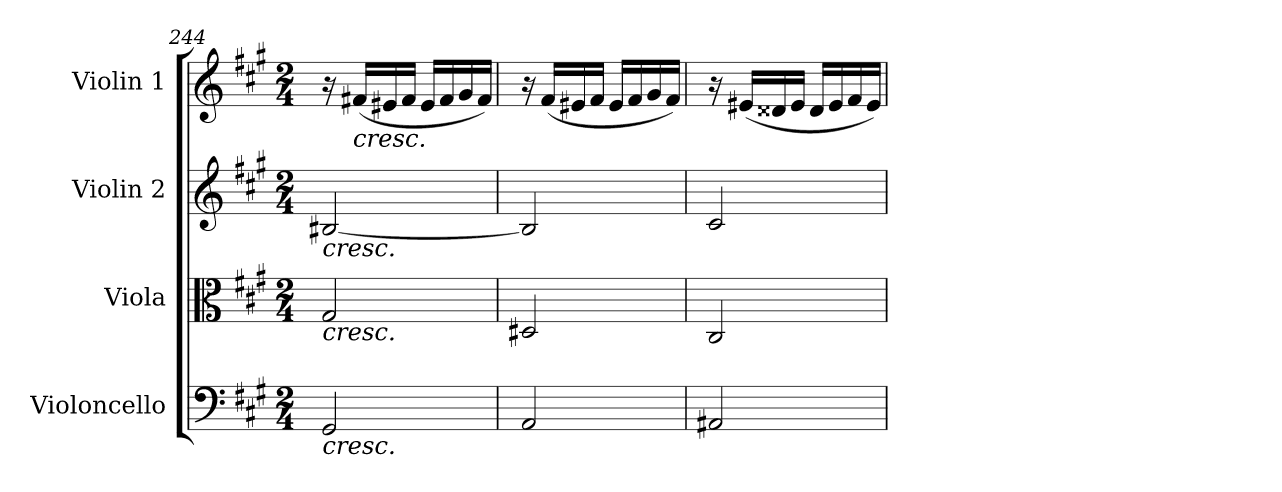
**kern	**kern	**kern	**kern
*part4	*part3	*part2	*part1
*staff4	*staff3	*staff2	*staff1
*I"Violoncello	*I"Viola	*I"Violin 2	*I"Violin 1
*I'Vc	*I'Vla	*I'Vln	*I'Vln
*clefF4	*clefC3	*clefG2	*clefG2
*k[f#c#g#]	*k[f#c#g#]	*k[f#c#g#]	*k[f#c#g#]
*M2/4	*M2/4	*M2/4	*M2/4
=244	=244	=244	=244
!	!	!LO:TX:b:i:t=cresc.	!
!	!LO:TX:b:i:t=cresc.	!	!
!LO:TX:b:i:t=cresc.	!	!	!
2GG#/	2G#/	[2B#X/	16r
!	!	!	!LO:TX:b:i:t=cresc.
.	.	.	(16f#X/LL
.	.	.	16e#X/
.	.	.	16f#/JJ
.	.	.	16e#/LL
.	.	.	16f#/
.	.	.	16g#/
.	.	.	16f#/JJ)
!!LO:LB:g=z
=245	=245	=245	=245
2AA/	2D#X/	2B#/]	16r
.	.	.	(16f#/LL
.	.	.	16e#X/
.	.	.	16f#/JJ
.	.	.	16e#/LL
.	.	.	16f#/
.	.	.	16g#/
.	.	.	16f#/JJ)
!!LO:PB:g=z
=246	=246	=246	=246
2AA#X/	2C#/	2c#/	16r
.	.	.	(16e#X/LL
.	.	.	16d##X/
.	.	.	16e#/JJ
.	.	.	16d##/LL
.	.	.	16e#/
.	.	.	16f#/
.	.	.	16e#/JJ)
=	=	=	=
*-	*-	*-	*-
